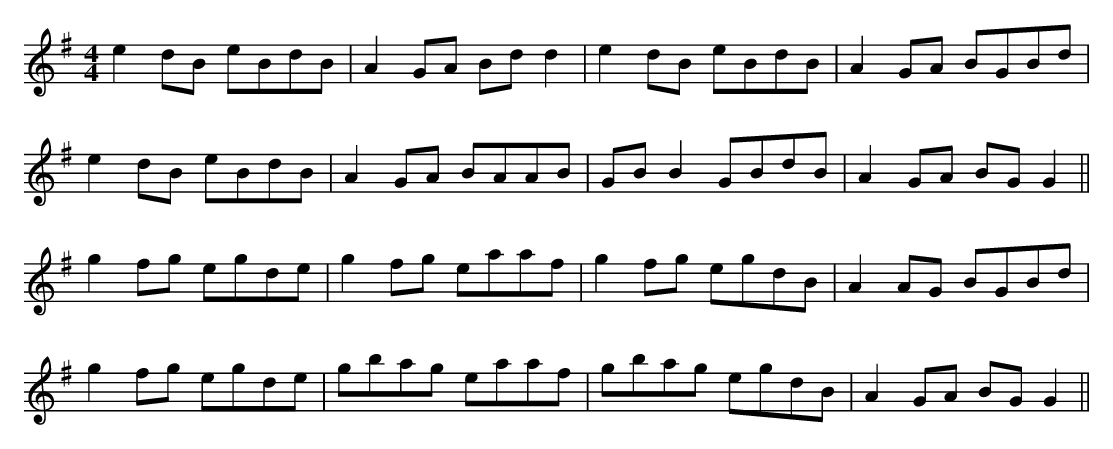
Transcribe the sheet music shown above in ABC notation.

X:1
M:4/4
K:Emin
e2 dB eBdB|A2 GA Bd d2|e2 dB eBdB|A2 GA BGBd|
e2 dB eBdB|A2 GA BAAB|GB B2 GBdB|A2 GA BG G2||
g2 fg egde|g2 fg eaaf|g2 fg egdB|A2 AG BGBd|
g2 fg egde|gbag eaaf|gbag egdB|A2 GA BG G2||
